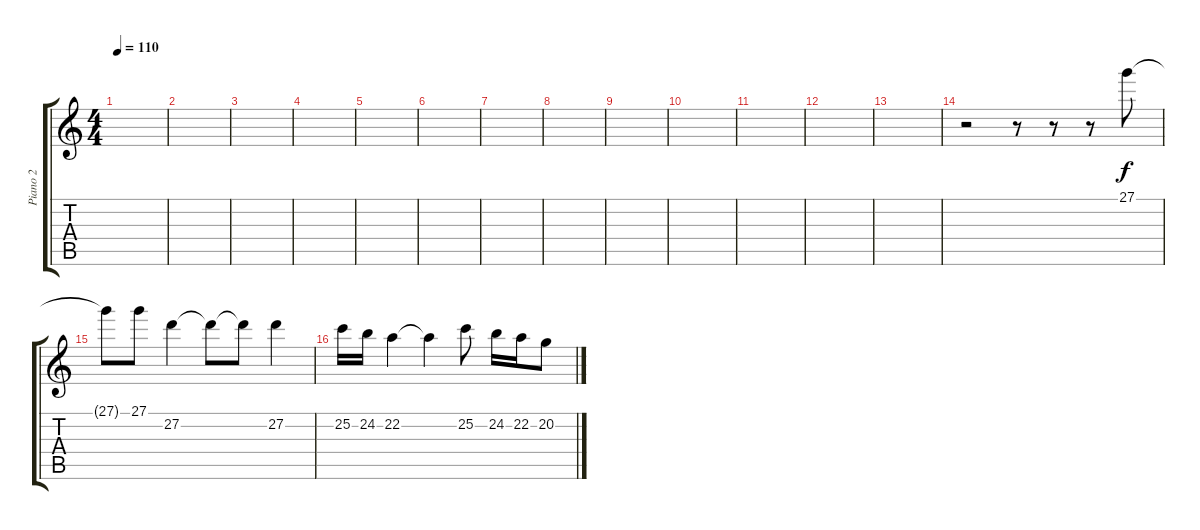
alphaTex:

\track ("Piano 2" "Piano 2") {instrument acousticgrandpiano}
\staff {score tabs}
\tuning (E4 B3 G3 D3 A2 E2) {hide}
\ts (4 4)
\tempo 110
\clef g2
\ks c
|
|
|
|
|
|
|
|
|
|
|
|
|
r.2{volume 13} r.8 r.8 r.8 27.1.8 |
27.1{t}.8 27.1.8 27.2.4 27.2{t}.8 27.2{t}.8 27.2.4 |
25.2.16 24.2.16 22.2.4 22.2{t}.4 25.2.8 24.2.16 22.2.16 20.2.8
